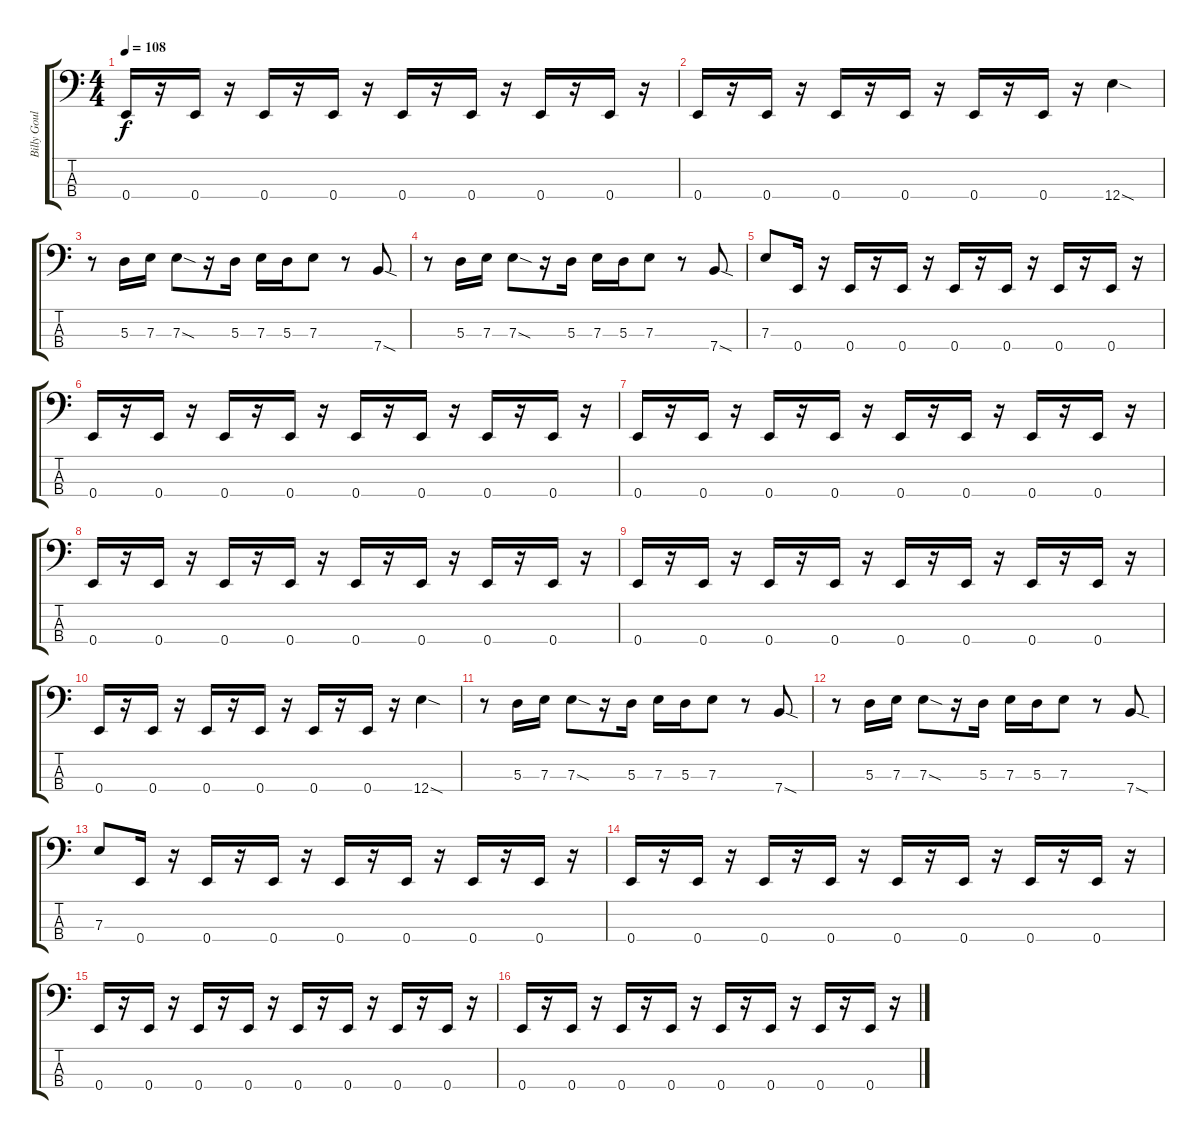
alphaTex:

\track ("Billy Gould" "Billy Goul") {instrument electricbassfinger}
\staff {score tabs}
\tuning (G2 D2 A1 E1) {hide}
\ts (4 4)
\tempo 108
\clef f4
\ks c
0.4.16{dy f} r.16 0.4.16 r.16 0.4.16 r.16 0.4.16 r.16 0.4.16 r.16 0.4.16 r.16 0.4.16 r.16 0.4.16 r.16 |
0.4.16 r.16 0.4.16 r.16 0.4.16 r.16 0.4.16 r.16 0.4.16 r.16 0.4.16 r.16 12.4{sod}.4 |
r.8 5.3.16 7.3.16 7.3{sod}.8 r.16 5.3.16 7.3.16 5.3.16 7.3.8 r.8 7.4{sod}.8 |
r.8 5.3.16 7.3.16 7.3{sod}.8 r.16 5.3.16 7.3.16 5.3.16 7.3.8 r.8 7.4{sod}.8 |
7.3.8{volume 11} 0.4.16 r.16 0.4.16 r.16 0.4.16 r.16 0.4.16 r.16 0.4.16 r.16 0.4.16 r.16 0.4.16 r.16 |
0.4.16 r.16 0.4.16 r.16 0.4.16 r.16 0.4.16 r.16 0.4.16 r.16 0.4.16 r.16 0.4.16 r.16 0.4.16 r.16 |
0.4.16 r.16 0.4.16 r.16 0.4.16 r.16 0.4.16 r.16 0.4.16 r.16 0.4.16 r.16 0.4.16 r.16 0.4.16 r.16 |
0.4.16 r.16 0.4.16 r.16 0.4.16 r.16 0.4.16 r.16 0.4.16 r.16 0.4.16 r.16 0.4.16 r.16 0.4.16 r.16 |
0.4.16 r.16 0.4.16 r.16 0.4.16 r.16 0.4.16 r.16 0.4.16 r.16 0.4.16 r.16 0.4.16 r.16 0.4.16 r.16 |
0.4.16 r.16 0.4.16 r.16 0.4.16 r.16 0.4.16 r.16 0.4.16 r.16 0.4.16 r.16 12.4{sod}.4 |
r.8 5.3.16 7.3.16 7.3{sod}.8 r.16 5.3.16 7.3.16 5.3.16 7.3.8 r.8 7.4{sod}.8 |
r.8 5.3.16 7.3.16 7.3{sod}.8 r.16 5.3.16 7.3.16 5.3.16 7.3.8 r.8 7.4{sod}.8 |
7.3.8{volume 8} 0.4.16 r.16 0.4.16 r.16 0.4.16 r.16 0.4.16 r.16 0.4.16 r.16 0.4.16 r.16 0.4.16 r.16 |
0.4.16 r.16 0.4.16 r.16 0.4.16 r.16 0.4.16 r.16 0.4.16 r.16 0.4.16 r.16 0.4.16 r.16 0.4.16 r.16 |
0.4.16 r.16 0.4.16 r.16 0.4.16 r.16 0.4.16 r.16 0.4.16 r.16 0.4.16 r.16 0.4.16 r.16 0.4.16 r.16 |
0.4.16 r.16 0.4.16 r.16 0.4.16 r.16 0.4.16 r.16 0.4.16 r.16 0.4.16 r.16 0.4.16 r.16 0.4.16 r.16
